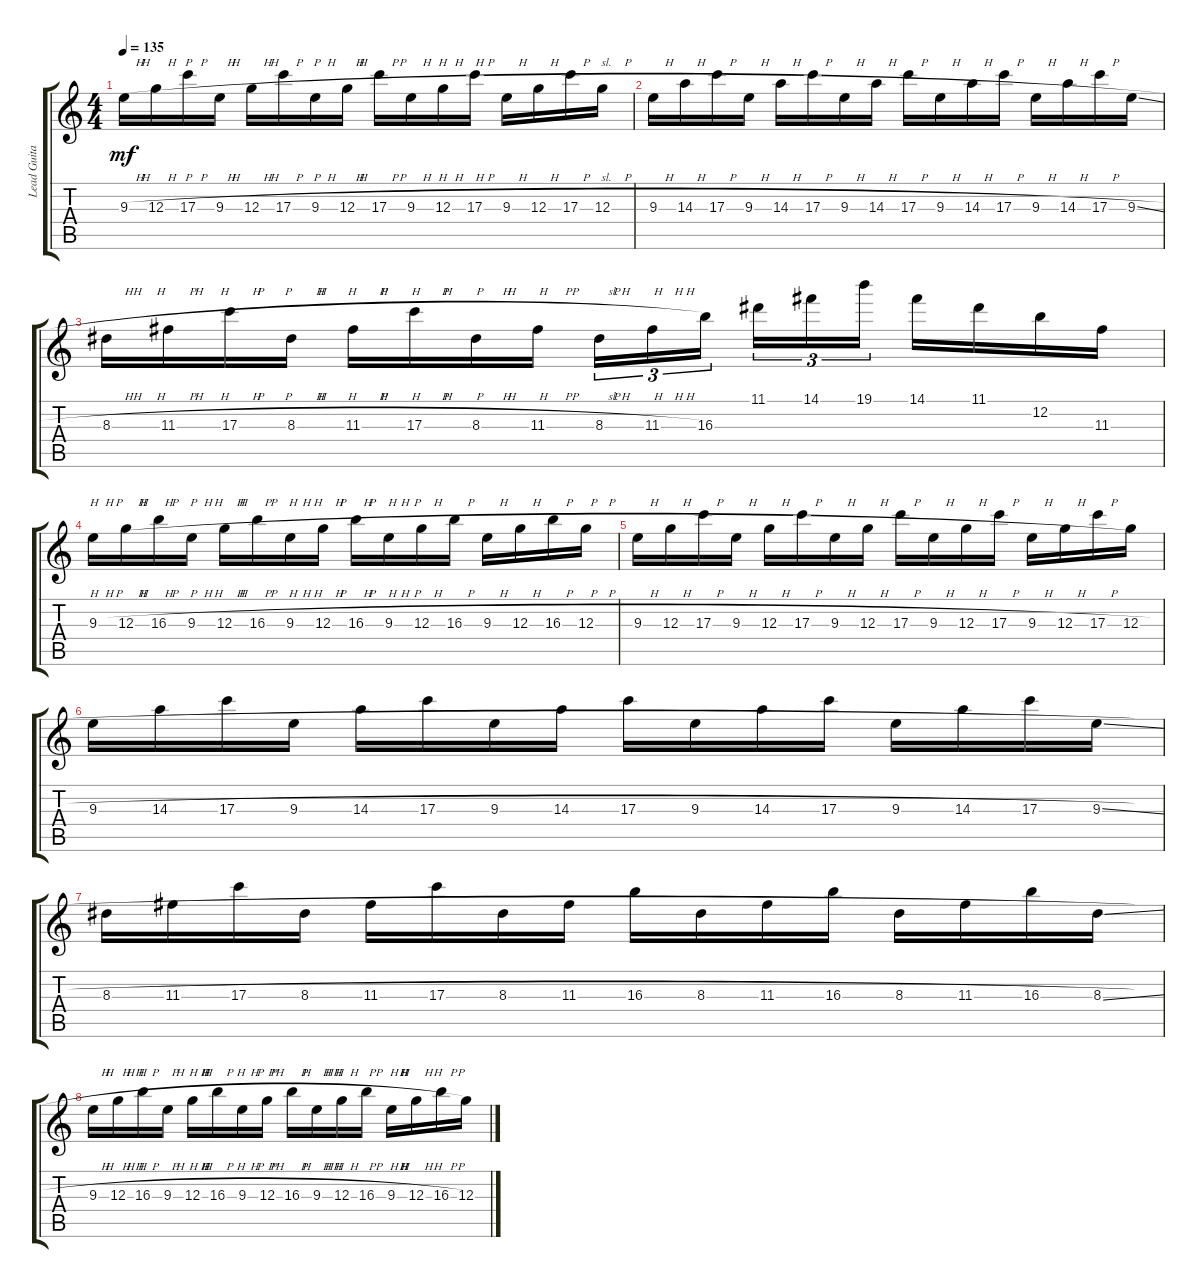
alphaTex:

\track ("Lead Guitar (Main)" "Lead Guita") {instrument acousticguitarsteel}
\staff {score tabs}
\tuning (E4 B3 G3 D3 A2 D2) {hide}
\ts (4 4)
\tempo 135
\clef g2
\ks c
9.3{h}.16{dy mf} 12.3{h}.16 17.3{h}.16 9.3{h}.16 12.3{h}.16 17.3{h}.16 9.3{h}.16 12.3{h}.16 17.3{h}.16 9.3{h}.16 12.3{h}.16 17.3{h}.16 9.3{h}.16 12.3{h}.16 17.3{h}.16 12.3{h}.16 |
9.3{h}.16 14.3{h}.16 17.3{h}.16 9.3{h}.16 14.3{h}.16 17.3{h}.16 9.3{h}.16 14.3{h}.16 17.3{h}.16 9.3{h}.16 14.3{h}.16 17.3{h}.16 9.3{h}.16 14.3{h}.16 17.3{h}.16 9.3{sl}.16 |
8.3{h}.16 11.3{h}.16 17.3{h}.16 8.3{h}.16 11.3{h}.16 17.3{h}.16 8.3{h}.16 11.3{h}.16 8.3{h}.16{tu (3 2)} 11.3{h}.16{tu (3 2)} 16.3.16{tu (3 2)} 11.1.16{tu (3 2)} 14.1.16{tu (3 2)} 19.1.16{tu (3 2)} 14.1.16 11.1.16 12.2.16 11.3.16 |
9.3{h}.16 12.3{h}.16 16.3{h}.16 9.3{h}.16 12.3{h}.16 16.3{h}.16 9.3{h}.16 12.3{h}.16 16.3{h}.16 9.3{h}.16 12.3{h}.16 16.3{h}.16 9.3{h}.16 12.3{h}.16 16.3{h}.16 12.3{h}.16 |
9.3{h}.16 12.3{h}.16 17.3{h}.16 9.3{h}.16 12.3{h}.16 17.3{h}.16 9.3{h}.16 12.3{h}.16 17.3{h}.16 9.3{h}.16 12.3{h}.16 17.3{h}.16 9.3{h}.16 12.3{h}.16 17.3{h}.16 12.3{h}.16 |
9.3{h}.16 14.3{h}.16 17.3{h}.16 9.3{h}.16 14.3{h}.16 17.3{h}.16 9.3{h}.16 14.3{h}.16 17.3{h}.16 9.3{h}.16 14.3{h}.16 17.3{h}.16 9.3{h}.16 14.3{h}.16 17.3{h}.16 9.3{sl}.16 |
8.3{h}.16 11.3{h}.16 17.3{h}.16 8.3{h}.16 11.3{h}.16 17.3{h}.16 8.3{h}.16 11.3{h}.16 16.3{h}.16 8.3{h}.16 11.3{h}.16 16.3{h}.16 8.3{h}.16 11.3{h}.16 16.3{h}.16 8.3{sl}.16 |
9.3{h}.16 12.3{h}.16 16.3{h}.16 9.3{h}.16 12.3{h}.16 16.3{h}.16 9.3{h}.16 12.3{h}.16 16.3{h}.16 9.3{h}.16 12.3{h}.16 16.3{h}.16 9.3{h}.16 12.3{h}.16 16.3{h}.16 12.3{h}.16
